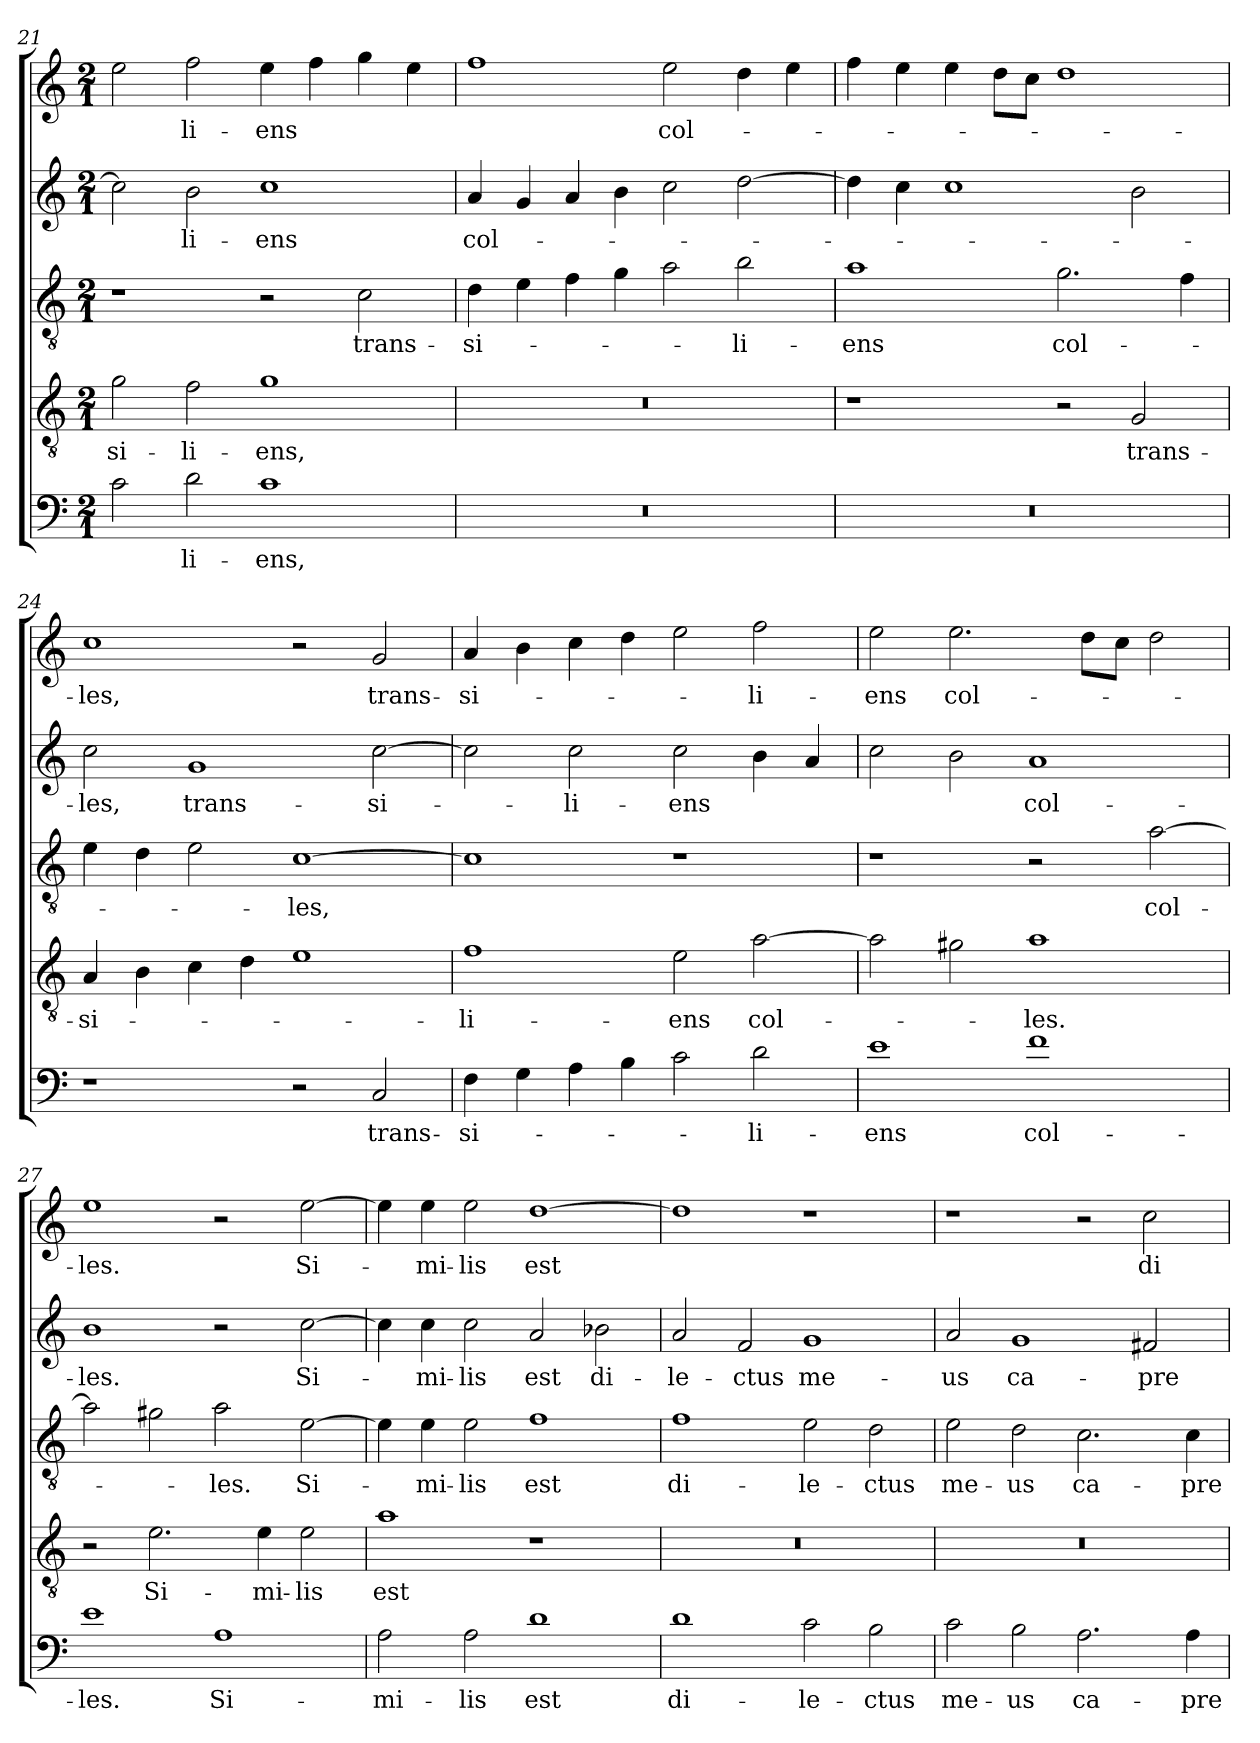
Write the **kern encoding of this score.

**kern	**text	**kern	**text	**kern	**text	**kern	**text	**kern	**text
*part5	*part5	*part4	*part4	*part3	*part3	*part2	*part2	*part1	*part1
*staff5	*staff5	*staff4	*staff4	*staff3	*staff3	*staff2	*staff2	*staff1	*staff1
*clefF4	*	*clefGv2	*	*clefGv2	*	*clefG2	*	*clefG2	*
*k[]	*	*k[]	*	*k[]	*	*k[]	*	*k[]	*
*C:	*	*C:	*	*C:	*	*C:	*	*C:	*
*M2/1	*	*M2/1	*	*M2/1	*	*M2/1	*	*M2/1	*
=21	=21	=21	=21	=21	=21	=21	=21	=21	=21
!	!	!	!LO:LY:b	!	!	!	!	!	!
2c\	.	2g\	-si-	1r	.	2cc\]	.	2ee\	.
!	!LO:LY:b	!	!LO:LY:b	!	!	!	!LO:LY:b	!	!LO:LY:b
2d\	-li-	2f\	-li-	.	.	2b\	-li-	2ff\	-li-
!	!LO:LY:b	!	!LO:LY:b	!	!	!	!LO:LY:b	!	!LO:LY:b
1c	-ens,	1g	-ens,	2r	.	1cc	-ens	4ee\	-ens
.	.	.	.	.	.	.	.	4ff\	.
!	!	!	!	!	!LO:LY:b	!	!	!	!
.	.	.	.	2c\	trans-	.	.	4gg\	.
.	.	.	.	.	.	.	.	4ee\	.
=22	=22	=22	=22	=22	=22	=22	=22	=22	=22
!	!	!	!	!	!LO:LY:b	!	!LO:LY:b	!	!
0r	.	0r	.	4d\	-si-	4a/	col-	1ff	.
.	.	.	.	4e\	.	4g/	.	.	.
.	.	.	.	4f\	.	4a/	.	.	.
.	.	.	.	4g\	.	4b\	.	.	.
!	!	!	!	!	!	!	!	!	!LO:LY:b
.	.	.	.	2a\	.	2cc\	.	2ee\	col-
!	!	!	!	!	!LO:LY:b	!	!	!	!
.	.	.	.	2b\	-li-	[2dd\	.	4dd\	.
.	.	.	.	.	.	.	.	4ee\	.
=23	=23	=23	=23	=23	=23	=23	=23	=23	=23
!	!	!	!	!	!LO:LY:b	!	!	!	!
0r	.	1r	.	1a	-ens	4dd\]	.	4ff\	.
.	.	.	.	.	.	4cc\	.	4ee\	.
.	.	.	.	.	.	1cc	.	4ee\	.
.	.	.	.	.	.	.	.	8dd\L	.
.	.	.	.	.	.	.	.	8cc\J	.
!	!	!	!	!	!LO:LY:b	!	!	!	!
.	.	2r	.	2.g\	col-	.	.	1dd	.
!	!	!	!LO:LY:b	!	!	!	!	!	!
.	.	2G/	trans-	.	.	2b\	.	.	.
.	.	.	.	4f\	.	.	.	.	.
=24	=24	=24	=24	=24	=24	=24	=24	=24	=24
!	!	!	!LO:LY:b	!	!	!	!LO:LY:b	!	!LO:LY:b
1r	.	4A/	-si-	4e\	.	2cc\	-les,	1cc	-les,
.	.	4B\	.	4d\	.	.	.	.	.
!	!	!	!	!	!	!	!LO:LY:b	!	!
.	.	4c\	.	2e\	.	1g	trans-	.	.
.	.	4d\	.	.	.	.	.	.	.
!	!	!	!	!	!LO:LY:b	!	!	!	!
2r	.	1e	.	[1c	-les,	.	.	2r	.
!	!LO:LY:b	!	!	!	!	!	!LO:LY:b	!	!LO:LY:b
2C/	trans-	.	.	.	.	[2cc\	-si-	2g/	trans-
!!LO:PB:g=z
=25	=25	=25	=25	=25	=25	=25	=25	=25	=25
!	!LO:LY:b	!	!LO:LY:b	!	!	!	!	!	!LO:LY:b
4F\	-si-	1f	-li-	1c]	.	2cc\]	.	4a/	-si-
4G\	.	.	.	.	.	.	.	4b\	.
!	!	!	!	!	!	!	!LO:LY:b	!	!
4A\	.	.	.	.	.	2cc\	-li-	4cc\	.
4B\	.	.	.	.	.	.	.	4dd\	.
!	!	!	!LO:LY:b	!	!	!	!LO:LY:b	!	!
2c\	.	2e\	-ens	1r	.	2cc\	-ens	2ee\	.
!	!LO:LY:b	!	!LO:LY:b	!	!	!	!	!	!LO:LY:b
2d\	-li-	[2a\	col-	.	.	4b\	.	2ff\	-li-
.	.	.	.	.	.	4a/	.	.	.
=26	=26	=26	=26	=26	=26	=26	=26	=26	=26
!	!LO:LY:b	!	!	!	!	!	!	!	!LO:LY:b
1e	-ens	2a\]	.	1r	.	2cc\	.	2ee\	-ens
!	!	!	!	!	!	!	!	!	!LO:LY:b
.	.	2g#X\	.	.	.	2b\	.	2.ee\	col-
!	!LO:LY:b	!	!LO:LY:b	!	!	!	!LO:LY:b	!	!
1f	col-	1a	-les.	2r	.	1a	col-	.	.
.	.	.	.	.	.	.	.	8dd\L	.
.	.	.	.	.	.	.	.	8cc\J	.
!	!	!	!	!	!LO:LY:b	!	!	!	!
.	.	.	.	[2a\	col-	.	.	2dd\	.
=27	=27	=27	=27	=27	=27	=27	=27	=27	=27
!	!LO:LY:b	!	!	!	!	!	!LO:LY:b	!	!LO:LY:b
1e	-les.	2r	.	2a\]	.	1b	-les.	1ee	-les.
!	!	!	!LO:LY:b	!	!	!	!	!	!
.	.	2.e\	Si-	2g#X\	.	.	.	.	.
!	!LO:LY:b	!	!	!	!LO:LY:b	!	!	!	!
1A	Si-	.	.	2a\	-les.	2r	.	2r	.
!	!	!	!LO:LY:b	!	!	!	!	!	!
.	.	4e\	-mi-	.	.	.	.	.	.
!	!	!	!LO:LY:b	!	!LO:LY:b	!	!LO:LY:b	!	!LO:LY:b
.	.	2e\	-lis	[2e\	Si-	[2cc\	Si-	[2ee\	Si-
=28	=28	=28	=28	=28	=28	=28	=28	=28	=28
!	!LO:LY:b	!	!LO:LY:b	!	!	!	!	!	!
2A\	-mi-	1a	est	4e\]	.	4cc\]	.	4ee\]	.
!	!	!	!	!	!LO:LY:b	!	!LO:LY:b	!	!LO:LY:b
.	.	.	.	4e\	-mi-	4cc\	-mi-	4ee\	-mi-
!	!LO:LY:b	!	!	!	!LO:LY:b	!	!LO:LY:b	!	!LO:LY:b
2A\	-lis	.	.	2e\	-lis	2cc\	-lis	2ee\	-lis
!	!LO:LY:b	!	!	!	!LO:LY:b	!	!LO:LY:b	!	!LO:LY:b
1d	est	1r	.	1f	est	2a/	est	[1dd	est
!	!	!	!	!	!	!	!LO:LY:b	!	!
.	.	.	.	.	.	2b-X\	di-	.	.
=29	=29	=29	=29	=29	=29	=29	=29	=29	=29
!	!LO:LY:b	!	!	!	!LO:LY:b	!	!LO:LY:b	!	!
1d	di-	0r	.	1f	di-	2a/	-le-	1dd]	.
!	!	!	!	!	!	!	!LO:LY:b	!	!
.	.	.	.	.	.	2f/	-ctus	.	.
!	!LO:LY:b	!	!	!	!LO:LY:b	!	!LO:LY:b	!	!
2c\	-le-	.	.	2e\	-le-	1g	me-	1r	.
!	!LO:LY:b	!	!	!	!LO:LY:b	!	!	!	!
2B\	-ctus	.	.	2d\	-ctus	.	.	.	.
=30	=30	=30	=30	=30	=30	=30	=30	=30	=30
!	!LO:LY:b	!	!	!	!LO:LY:b	!	!LO:LY:b	!	!
2c\	me-	0r	.	2e\	me-	2a/	-us	1r	.
!	!LO:LY:b	!	!	!	!LO:LY:b	!	!LO:LY:b	!	!
2B\	-us	.	.	2d\	-us	1g	ca-	.	.
!	!LO:LY:b	!	!	!	!LO:LY:b	!	!	!	!
2.A\	ca-	.	.	2.c\	ca-	.	.	2r	.
!	!	!	!	!	!	!	!LO:LY:b	!	!LO:LY:b
.	.	.	.	.	.	2f#X/	-pre-	2cc\	di-
!	!LO:LY:b	!	!	!	!LO:LY:b	!	!	!	!
4A\	-pre-	.	.	4c\	-pre-	.	.	.	.
=	=	=	=	=	=	=	=	=	=
*-	*-	*-	*-	*-	*-	*-	*-	*-	*-
